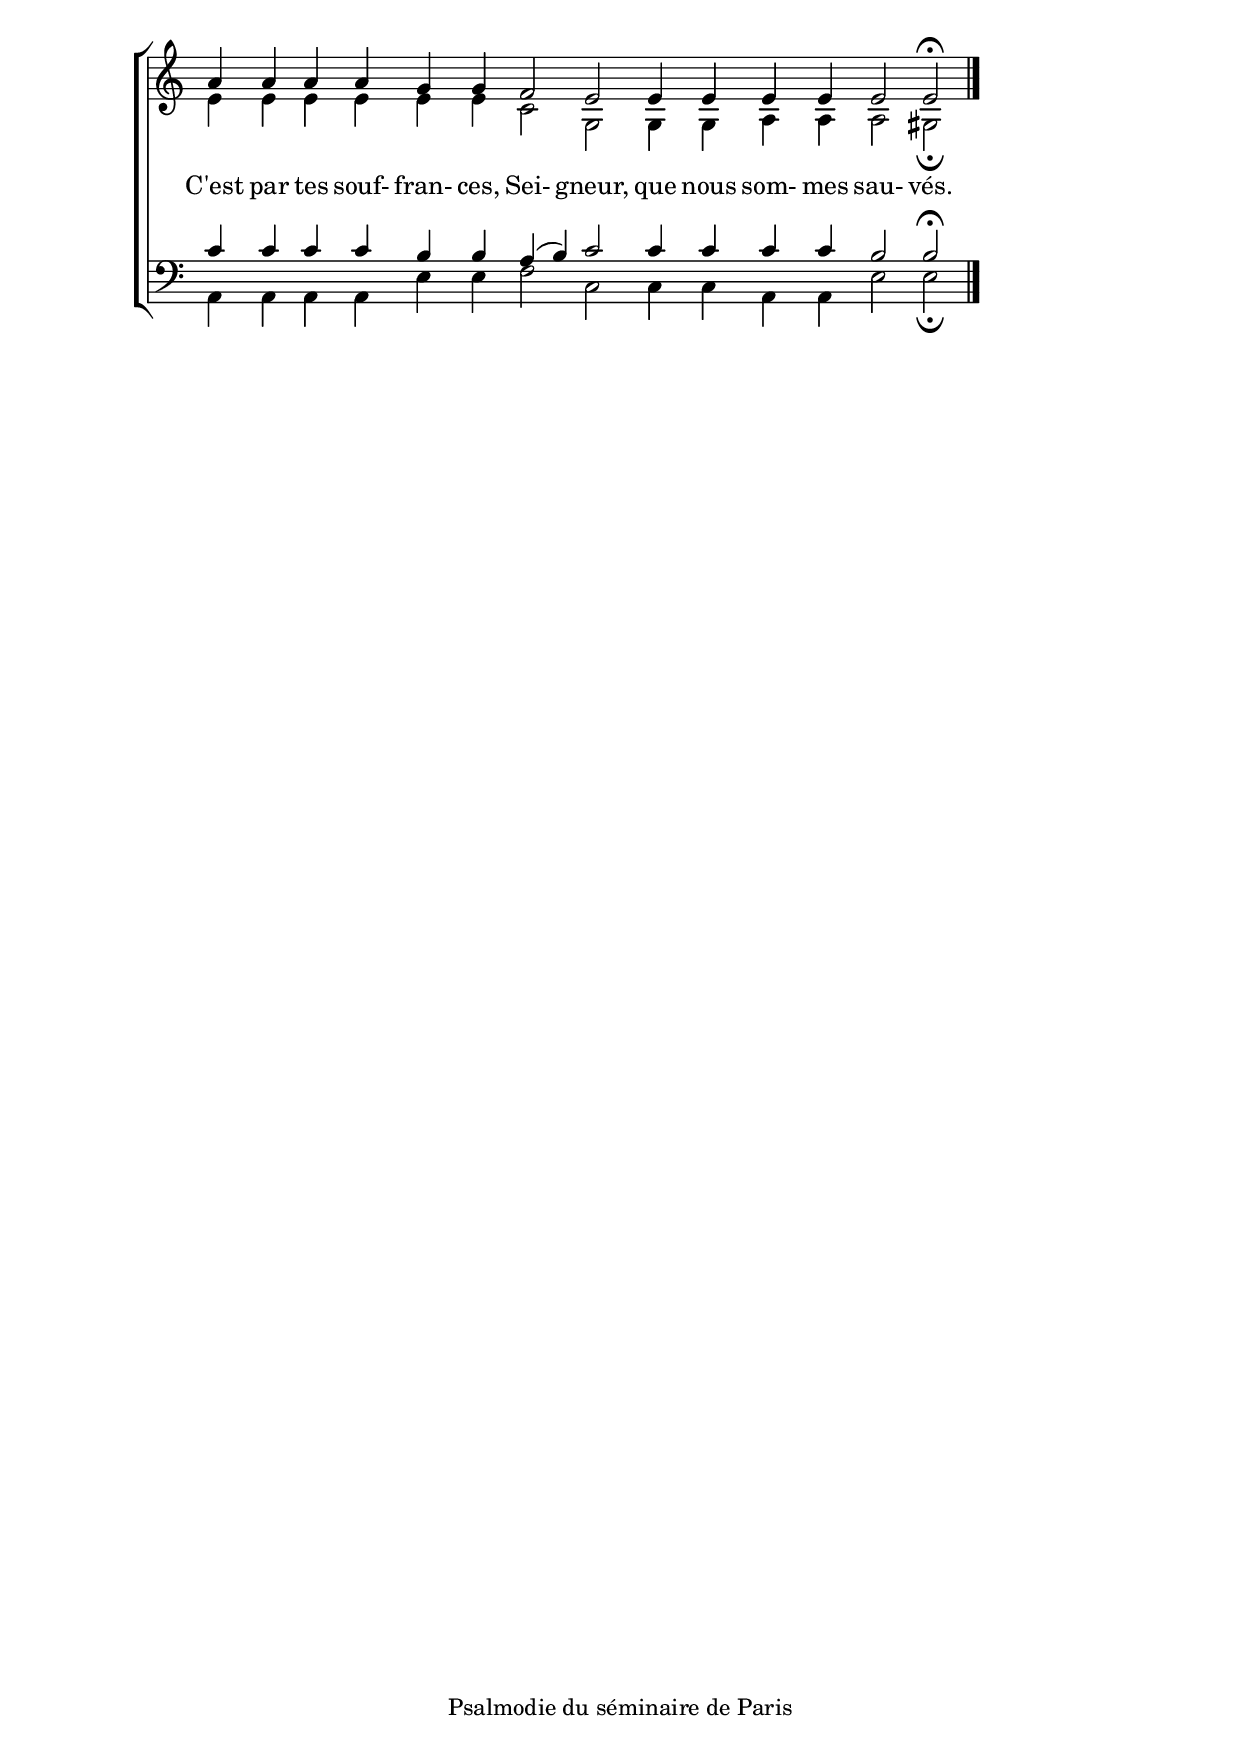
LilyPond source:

\version "2.20.0"
\language "italiano"

\header {
  %title = "Cantique du Nouveau Testament 8"
  %tagline = ##f
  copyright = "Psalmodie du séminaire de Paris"
}

armureTreble = {\clef "treble" \key la \minor \cadenzaOn}
armureBass = {\clef "bass" \key la \minor \cadenzaOn}

Soprane = \relative { la'4 la la la sol sol fa2     mi  mi4  mi   mi mi mi2 mi\fermata    \bar "|." }
Alto    = \relative { mi'4 mi mi mi mi  mi  do2     sol sol4 sol  la la la2 sold\fermata  \bar "|." }

Tenor   = \relative { do'4  do do do si  si  la( si) do2 do4  do   do do si2 si\fermata    \bar "|." }
Basse   = \relative { la,4 la la la mi' mi  fa2     do  do4  do  la la mi'2 mi\fermata    \bar "|." }

Refrain =
\lyricmode { C'est par tes souf- fran- ces, Sei- gneur, que nous som- mes sau- vés. }

\score {
  \new ChoirStaff 
  <<
  \new Staff \with {\remove "Time_signature_engraver"}
    <<
  \armureTreble
  \new Voice = "Soprano"  { \voiceOne  \Soprane }
  \new Voice = "Alto" { \voiceTwo \Alto }
  \new Lyrics \lyricsto "Soprano" { \Refrain   }
    >>
  \new Staff \with {\remove "Time_signature_engraver"} 
    <<
  \armureBass
  \new Voice = "Tenor"  { \voiceThree  \Tenor }
  \new Voice = "Basse" { \voiceFour \Basse }
    >>
  >>
}